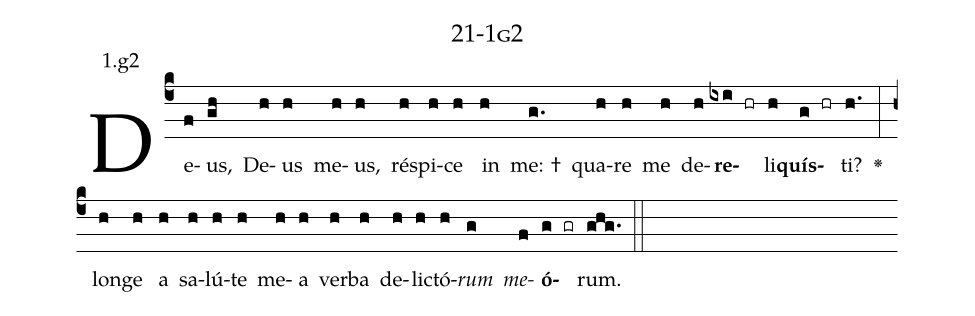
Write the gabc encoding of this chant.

name: 21-1g2;
annotation: 1.g2;
%%
(c4)De(f)us,(gh) De(h)us(h) me(h)us,(h) ré(h)spi(h)ce(h) in(h) me: †(g.) qua(h)re(h) me(h) de(h)<b>re</b>(ixi hr)li(h)<b>quís</b>(g hr)ti?(h.) <v>\greheightstar</v>(:) lon(h)ge(h) a(h) sa(h)lú(h)te(h) me(h)a(h) ver(h)ba(h) de(h)lic(h)tó(h)<i>rum</i>(g) <i>me</i>(f)<b>ó</b>(g gr)rum.(ghg.) (::)


%E(h) u(h) o(g) u(f) a(g) e.(ghg.) (::)
